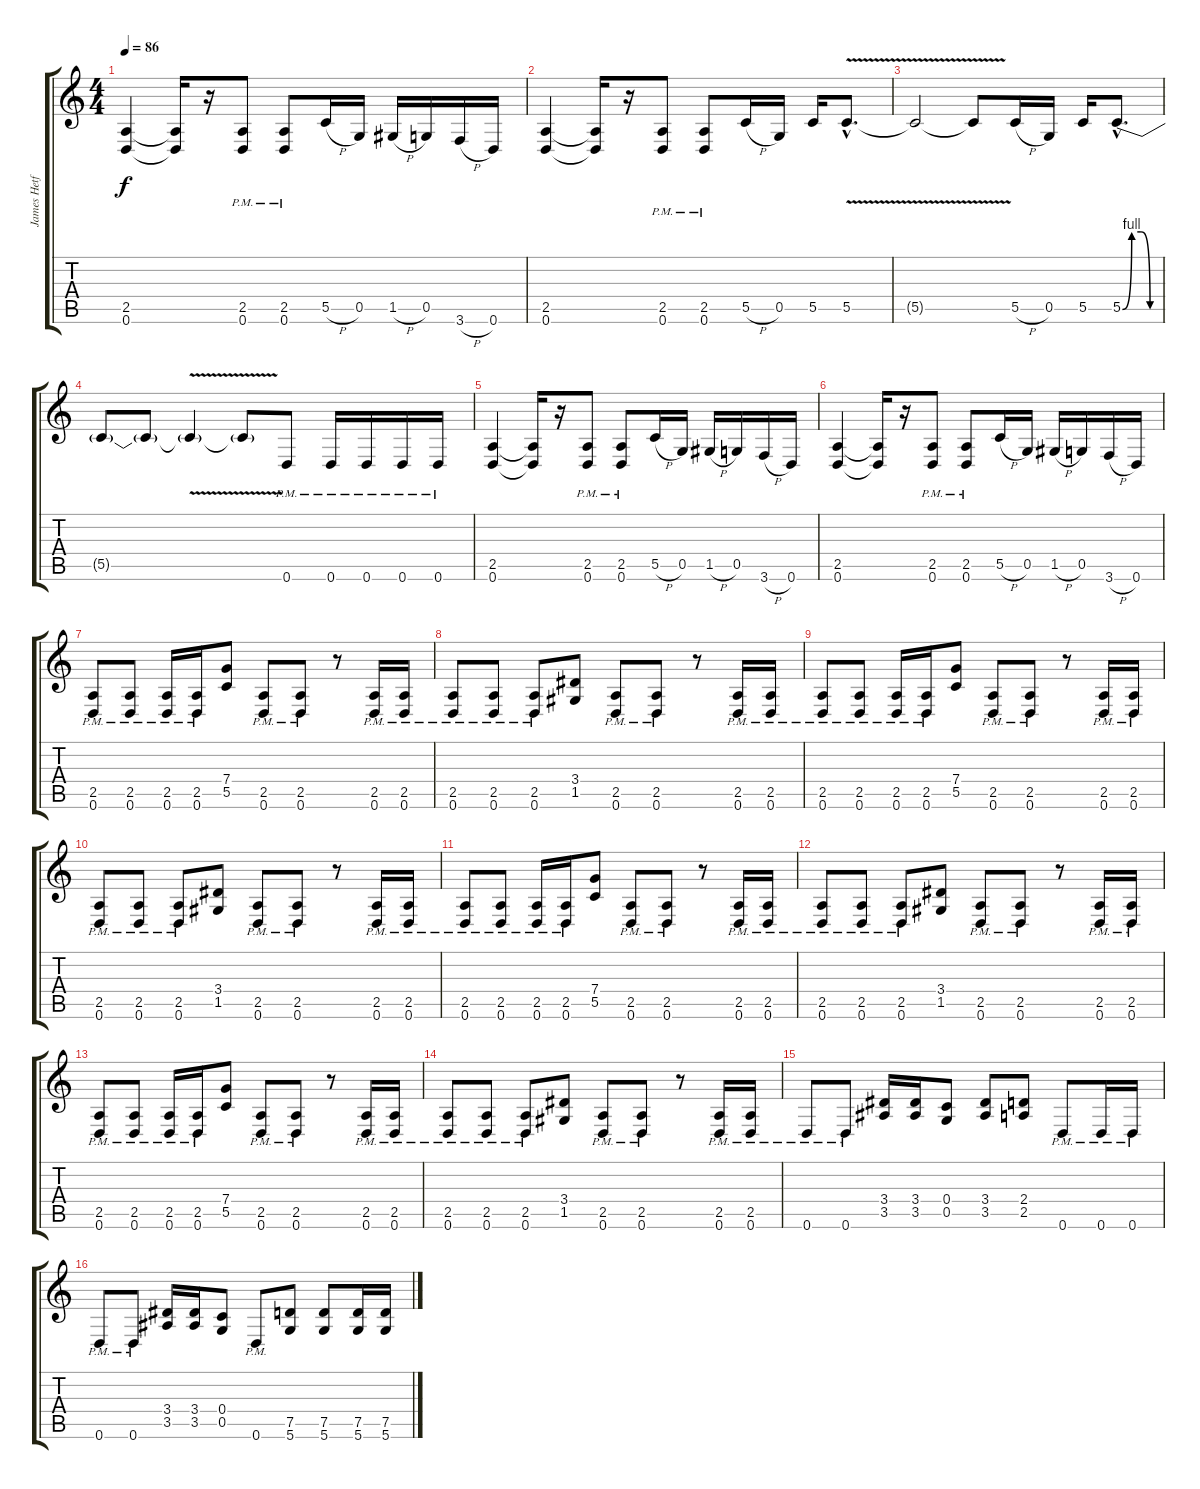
\track ("James Hetfield" "James Hetf") {instrument distortionguitar}
\staff {score tabs}
\tuning (D4 A3 F3 C3 G2 D2) {hide}
\ts (4 4)
\tempo 86
\clef g2
\ks c
(2.5 0.6).4{dy f} (2.5{t} 0.6{t}).16 r.16 (2.5{pm} 0.6{pm}).8 (2.5{pm} 0.6{pm}).8 5.5{h}.16 0.5.16 1.5{h}.16 0.5.16 3.6{h}.16 0.6.16 |
(2.5 0.6).4 (2.5{t} 0.6{t}).16 r.16 (2.5{pm} 0.6{pm}).8 (2.5{pm} 0.6{pm}).8 5.5{h}.16 0.5.16 5.5.16 5.5{v hac}.8{d} |
5.5{v t}.2 5.5{v t}.8 5.5{h}.16 0.5.16 5.5.16 5.5{be (custom 0 0 15 4 30 4 45 0 60 0) hac}.8{d} |
5.5{t}.8 5.5{t}.8 5.5{v t}.4 5.5{t}.8 0.6{pm}.8 0.6{pm}.16 0.6{pm}.16 0.6{pm}.16 0.6{pm}.16 |
(2.5 0.6).4 (2.5{t} 0.6{t}).16 r.16 (2.5{pm} 0.6{pm}).8 (2.5{pm} 0.6{pm}).8 5.5{h}.16 0.5.16 1.5{h}.16 0.5.16 3.6{h}.16 0.6.16 |
(2.5 0.6).4 (2.5{t} 0.6{t}).16 r.16 (2.5{pm} 0.6{pm}).8 (2.5{pm} 0.6{pm}).8 5.5{h}.16 0.5.16 1.5{h}.16 0.5.16 3.6{h}.16 0.6.16 |
(2.5{pm} 0.6{pm}).8 (2.5{pm} 0.6{pm}).8 (2.5{pm} 0.6{pm}).16 (2.5{pm} 0.6{pm}).16 (7.4 5.5).8 (2.5{pm} 0.6{pm}).8 (2.5{pm} 0.6{pm}).8 r.8 (2.5{pm} 0.6{pm}).16 (2.5{pm} 0.6{pm}).16 |
(2.5{pm} 0.6{pm}).8 (2.5{pm} 0.6{pm}).8 (2.5{pm} 0.6{pm}).8 (3.4 1.5).8 (2.5{pm} 0.6{pm}).8 (2.5{pm} 0.6{pm}).8 r.8 (2.5{pm} 0.6{pm}).16 (2.5{pm} 0.6{pm}).16 |
(2.5{pm} 0.6{pm}).8 (2.5{pm} 0.6{pm}).8 (2.5{pm} 0.6{pm}).16 (2.5{pm} 0.6{pm}).16 (7.4 5.5).8 (2.5{pm} 0.6{pm}).8 (2.5{pm} 0.6{pm}).8 r.8 (2.5{pm} 0.6{pm}).16 (2.5{pm} 0.6{pm}).16 |
(2.5{pm} 0.6{pm}).8 (2.5{pm} 0.6{pm}).8 (2.5{pm} 0.6{pm}).8 (3.4 1.5).8 (2.5{pm} 0.6{pm}).8 (2.5{pm} 0.6{pm}).8 r.8 (2.5{pm} 0.6{pm}).16 (2.5{pm} 0.6{pm}).16 |
(2.5{pm} 0.6{pm}).8 (2.5{pm} 0.6{pm}).8 (2.5{pm} 0.6{pm}).16 (2.5{pm} 0.6{pm}).16 (7.4 5.5).8 (2.5{pm} 0.6{pm}).8 (2.5{pm} 0.6{pm}).8 r.8 (2.5{pm} 0.6{pm}).16 (2.5{pm} 0.6{pm}).16 |
(2.5{pm} 0.6{pm}).8 (2.5{pm} 0.6{pm}).8 (2.5{pm} 0.6{pm}).8 (3.4 1.5).8 (2.5{pm} 0.6{pm}).8 (2.5{pm} 0.6{pm}).8 r.8 (2.5{pm} 0.6{pm}).16 (2.5{pm} 0.6{pm}).16 |
(2.5{pm} 0.6{pm}).8 (2.5{pm} 0.6{pm}).8 (2.5{pm} 0.6{pm}).16 (2.5{pm} 0.6{pm}).16 (7.4 5.5).8 (2.5{pm} 0.6{pm}).8 (2.5{pm} 0.6{pm}).8 r.8 (2.5{pm} 0.6{pm}).16 (2.5{pm} 0.6{pm}).16 |
(2.5{pm} 0.6{pm}).8 (2.5{pm} 0.6{pm}).8 (2.5{pm} 0.6{pm}).8 (3.4 1.5).8 (2.5{pm} 0.6{pm}).8 (2.5{pm} 0.6{pm}).8 r.8 (2.5{pm} 0.6{pm}).16 (2.5{pm} 0.6{pm}).16 |
0.6{pm}.8 0.6{pm}.8 (3.4 3.5).16 (3.4 3.5).16 (0.4 0.5).8 (3.4 3.5).8 (2.4 2.5).8 0.6{pm}.8 0.6{pm}.16 0.6{pm}.16 |
0.6{pm}.8 0.6{pm}.8 (3.4 3.5).16 (3.4 3.5).16 (0.4 0.5).8 0.6{pm}.8 (7.5 5.6).8 (7.5 5.6).8 (7.5 5.6).16 (7.5 5.6).16
